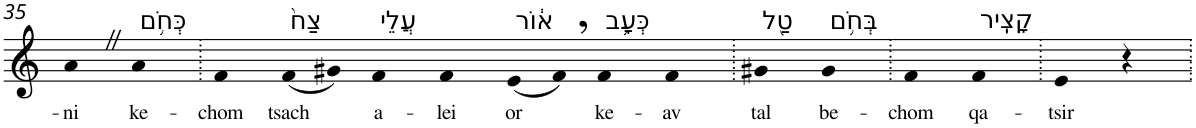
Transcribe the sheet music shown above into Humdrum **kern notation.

**kern	**text
*part1	*part1
*staff1	*staff1
*I"Piano	*
*I'Pno	*
!!LO:PB:g=z
*clefG2	*
*k[]	*
=35	=35
!	!LO:LY:b
4aZ	-ni
!LO:TX:a:t=כְּחֹ֥ם	!
!	!LO:LY:b
4a	ke-
=36.	=36.
!	!LO:LY:b
4f	-chom
!LO:TX:a:t=צַח֙	!
!	!LO:LY:b
(8f	tsach
8g#X)	.
!LO:TX:a:t=עֲלֵי	!
!	!LO:LY:b
4f	a-
!	!LO:LY:b
4f	-lei
!LO:TX:a:t=א֔וֹר	!
!	!LO:LY:b
(8e	or
8f,)	.
!LO:TX:a:t=כְּעָ֥ב	!
!	!LO:LY:b
4f	ke-
!	!LO:LY:b
4f	-av
=37.	=37.
!LO:TX:a:t=טַ֖ל	!
!	!LO:LY:b
4g#X	tal
!LO:TX:a:t=בְּחֹ֥ם	!
!	!LO:LY:b
4g#	be-
=38.	=38.
!	!LO:LY:b
4f	-chom
!LO:TX:a:t=קָצִֽיר	!
!	!LO:LY:b
4f	qa-
=39.	=39.
!	!LO:LY:b
4e	-tsir
4r	.
=.	=.
*-	*-
